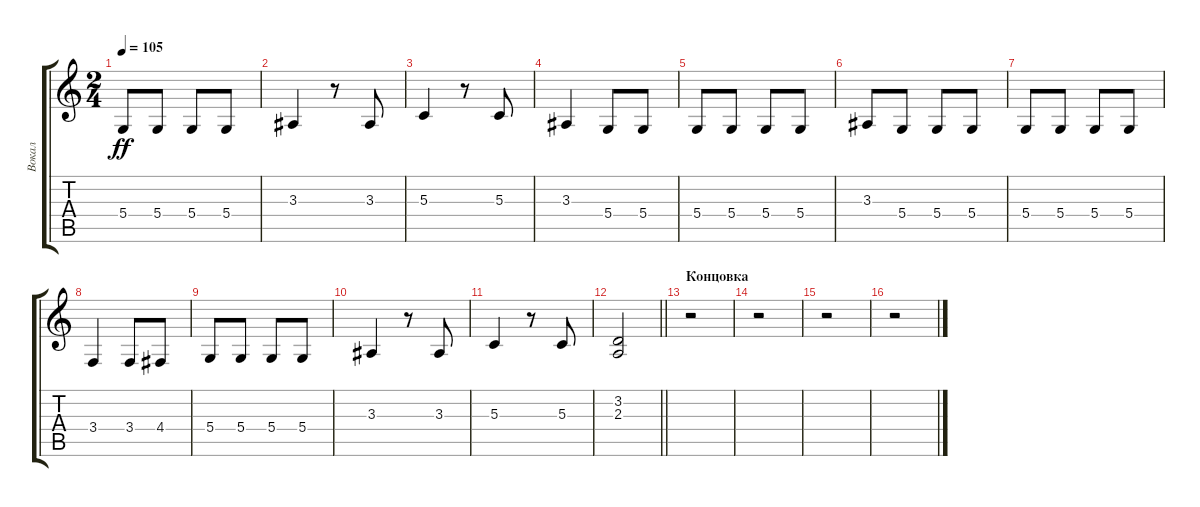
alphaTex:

\track ("Вокал" "Вокал") {instrument tenorsax}
\staff {score tabs}
\tuning (E4 B3 G3 D3 A2 E2) {hide}
\ts (2 4)
\tempo 105
\clef g2
\ks c
5.4.8{dy ff} 5.4.8 5.4.8 5.4.8 |
3.3.4 r.8 3.3.8 |
5.3.4 r.8 5.3.8 |
3.3.4 5.4.8 5.4.8 |
5.4.8 5.4.8 5.4.8 5.4.8 |
3.3.8 5.4.8 5.4.8 5.4.8 |
5.4.8 5.4.8 5.4.8 5.4.8 |
3.4.4 3.4.8 4.4.8 |
5.4.8 5.4.8 5.4.8 5.4.8 |
3.3.4 r.8 3.3.8 |
5.3.4 r.8 5.3.8 |
\barLineRight lightlight
(3.2 2.3).2 |
\section ("" "Концовка")
r.2 |
r.2 |
r.2 |
r.2
